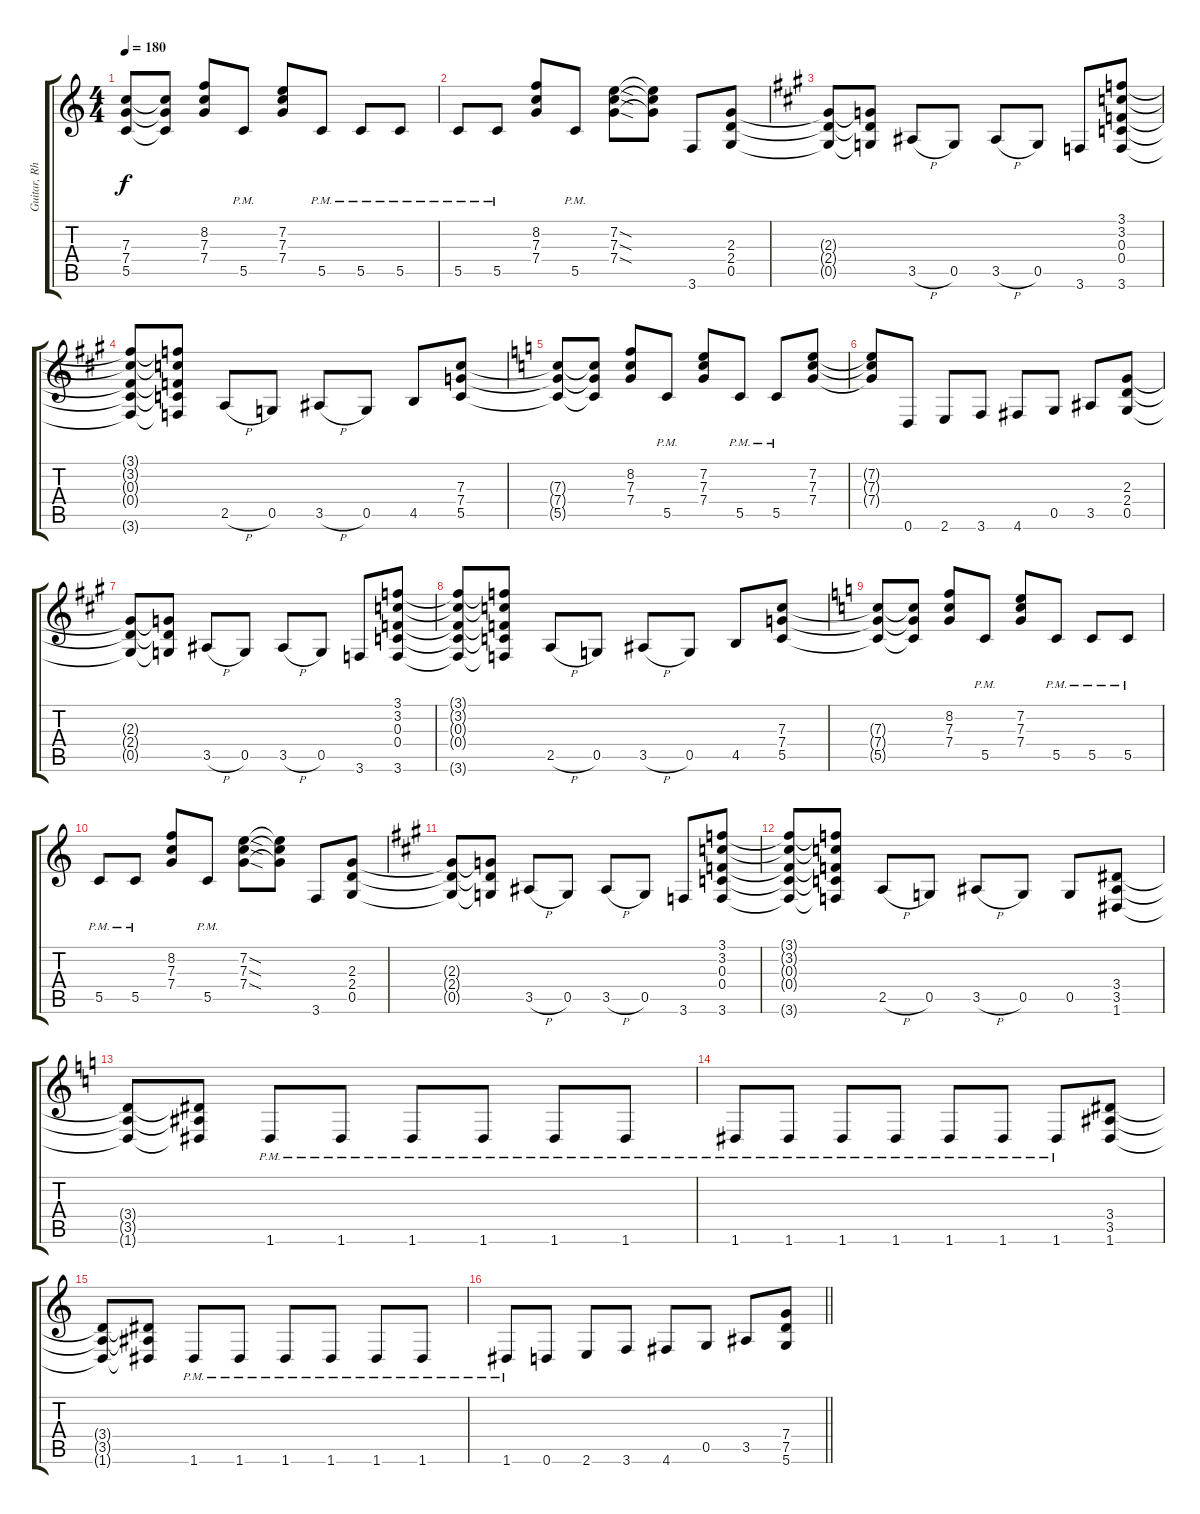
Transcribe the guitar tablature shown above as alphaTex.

\track ("Guitar, Rhythm Std-D" "Guitar, Rh") {instrument overdrivenguitar}
\staff {score tabs}
\tuning (D4 A3 F3 C3 G2 D2) {hide}
\ts (4 4)
\tempo 180
\clef g2
\ks c
(7.3{t} 7.4{t} 5.5{t}).8{dy f} (7.3{t} 7.4{t} 5.5{t}).8 (8.2 7.3 7.4).8 5.5{pm}.8 (7.2 7.3 7.4).8 5.5{pm}.8 5.5{pm}.8 5.5{pm}.8 |
5.5{pm}.8 5.5{pm}.8 (8.2 7.3 7.4).8 5.5{pm}.8 (7.2{sod} 7.3{sod} 7.4{sod}).8 (7.2{t} 7.3{t} 7.4{t}).8 3.6.8 (2.3 2.4 0.5).8 |
\ks a
(2.3{t} 2.4{t} 0.5{t}).8 (2.3{t} 2.4{t} 0.5{t}).8 3.5{h}.8 0.5.8 3.5{h}.8 0.5.8 3.6.8 (3.1 3.2 0.3 0.4 3.6).8 |
(3.1{t} 3.2{t} 0.3{t} 0.4{t} 3.6{t}).8 (3.1{t} 3.2{t} 0.3{t} 0.4{t} 3.6{t}).8 2.5{h}.8 0.5.8 3.5{h}.8 0.5.8 4.5.8 (7.3 7.4 5.5).8 |
\ks c
(7.3{t} 7.4{t} 5.5{t}).8 (7.3{t} 7.4{t} 5.5{t}).8 (8.2 7.3 7.4).8 5.5{pm}.8 (7.2 7.3 7.4).8 5.5{pm}.8 5.5{pm}.8 (7.2 7.3 7.4).8 |
(7.2{t} 7.3{t} 7.4{t}).8 0.6.8 2.6.8 3.6.8 4.6.8 0.5.8 3.5.8 (2.3 2.4 0.5).8 |
\ks a
(2.3{t} 2.4{t} 0.5{t}).8 (2.3{t} 2.4{t} 0.5{t}).8 3.5{h}.8 0.5.8 3.5{h}.8 0.5.8 3.6.8 (3.1 3.2 0.3 0.4 3.6).8 |
(3.1{t} 3.2{t} 0.3{t} 0.4{t} 3.6{t}).8 (3.1{t} 3.2{t} 0.3{t} 0.4{t} 3.6{t}).8 2.5{h}.8 0.5.8 3.5{h}.8 0.5.8 4.5.8 (7.3 7.4 5.5).8 |
\ks c
(7.3{t} 7.4{t} 5.5{t}).8 (7.3{t} 7.4{t} 5.5{t}).8 (8.2 7.3 7.4).8 5.5{pm}.8 (7.2 7.3 7.4).8 5.5{pm}.8 5.5{pm}.8 5.5{pm}.8 |
5.5{pm}.8 5.5{pm}.8 (8.2 7.3 7.4).8 5.5{pm}.8 (7.2{sod} 7.3{sod} 7.4{sod}).8 (7.2{t} 7.3{t} 7.4{t}).8 3.6.8 (2.3 2.4 0.5).8 |
\ks a
(2.3{t} 2.4{t} 0.5{t}).8 (2.3{t} 2.4{t} 0.5{t}).8 3.5{h}.8 0.5.8 3.5{h}.8 0.5.8 3.6.8 (3.1 3.2 0.3 0.4 3.6).8 |
(3.1{t} 3.2{t} 0.3{t} 0.4{t} 3.6{t}).8 (3.1{t} 3.2{t} 0.3{t} 0.4{t} 3.6{t}).8 2.5{h}.8 0.5.8 3.5{h}.8 0.5.8 0.5.8 (3.4 3.5 1.6).8 |
\ks c
(3.4{t} 3.5{t} 1.6{t}).8 (3.4{t} 3.5{t} 1.6{t}).8 1.6{pm}.8 1.6{pm}.8 1.6{pm}.8 1.6{pm}.8 1.6{pm}.8 1.6{pm}.8 |
1.6{pm}.8 1.6{pm}.8 1.6{pm}.8 1.6{pm}.8 1.6{pm}.8 1.6{pm}.8 1.6{pm}.8 (3.4 3.5 1.6).8 |
(3.4{t} 3.5{t} 1.6{t}).8 (3.4{t} 3.5{t} 1.6{t}).8 1.6{pm}.8 1.6{pm}.8 1.6{pm}.8 1.6{pm}.8 1.6{pm}.8 1.6{pm}.8 |
\barLineRight lightlight
1.6{pm}.8 0.6.8 2.6.8 3.6.8 4.6.8 0.5.8 3.5.8 (7.4 7.5 5.6).8
